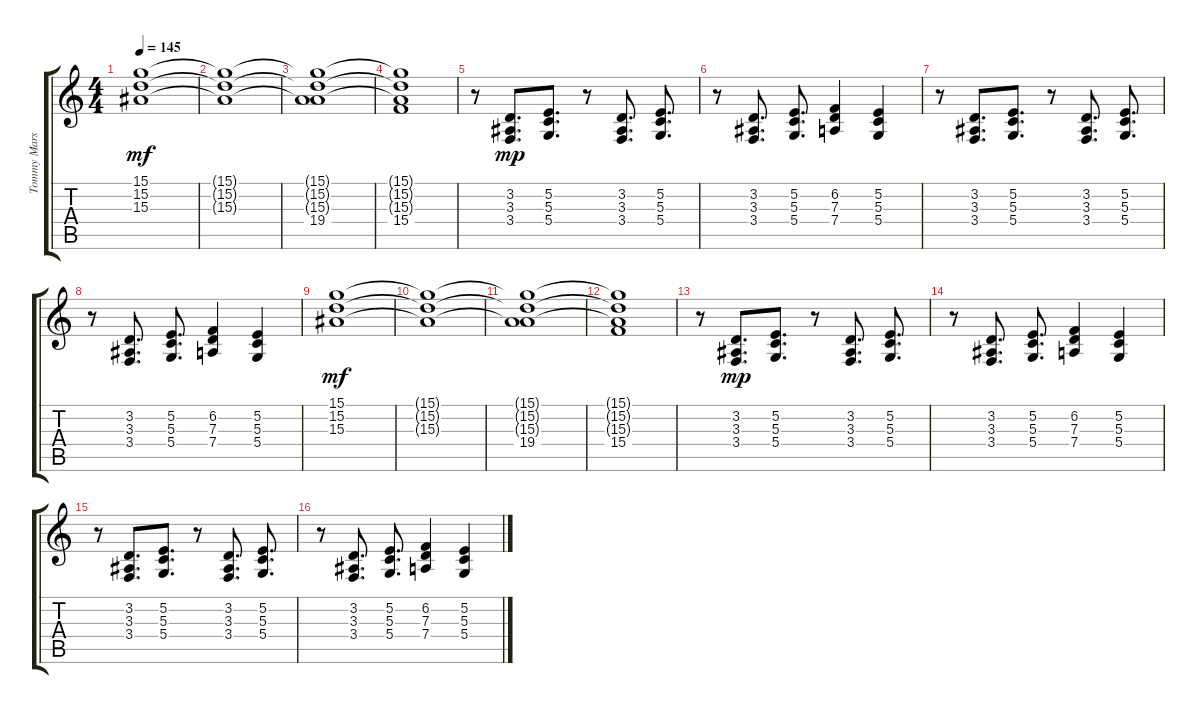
\track ("Tommy Mars" "Tommy Mars") {instrument drawbarorgan}
\staff {score tabs}
\tuning (E4 B3 G3 D3 A2 E2) {hide}
\ts (4 4)
\tempo 145
\clef g2
\ks c
(15.1 15.2 15.3).1{dy mf} |
(15.1{t} 15.2{t} 15.3{t}).1 |
(15.1{t} 15.2{t} 15.3{t} 19.4).1 |
(15.1{t} 15.2{t} 15.3{t} 15.4).1 |
r.8{beam merge} (3.2 3.3 3.4).8{d dy mp beam merge} (5.2 5.3 5.4).8{d} r.8{beam merge} (3.2 3.3 3.4).8{d} (5.2 5.3 5.4).8{d} |
r.8{beam merge} (3.2 3.3 3.4).8{d} (5.2 5.3 5.4).8{d} (6.2 7.3 7.4).4{beam merge} (5.2 5.3 5.4).4 |
r.8{beam merge} (3.2 3.3 3.4).8{d beam merge} (5.2 5.3 5.4).8{d} r.8{beam merge} (3.2 3.3 3.4).8{d} (5.2 5.3 5.4).8{d} |
r.8{beam merge} (3.2 3.3 3.4).8{d} (5.2 5.3 5.4).8{d} (6.2 7.3 7.4).4{beam merge} (5.2 5.3 5.4).4 |
(15.1 15.2 15.3).1{dy mf} |
(15.1{t} 15.2{t} 15.3{t}).1 |
(15.1{t} 15.2{t} 15.3{t} 19.4).1 |
(15.1{t} 15.2{t} 15.3{t} 15.4).1 |
r.8{beam merge} (3.2 3.3 3.4).8{d dy mp beam merge} (5.2 5.3 5.4).8{d} r.8{beam merge} (3.2 3.3 3.4).8{d} (5.2 5.3 5.4).8{d} |
r.8{beam merge} (3.2 3.3 3.4).8{d} (5.2 5.3 5.4).8{d} (6.2 7.3 7.4).4{beam merge} (5.2 5.3 5.4).4 |
r.8{beam merge} (3.2 3.3 3.4).8{d beam merge} (5.2 5.3 5.4).8{d} r.8{beam merge} (3.2 3.3 3.4).8{d} (5.2 5.3 5.4).8{d} |
r.8{beam merge} (3.2 3.3 3.4).8{d} (5.2 5.3 5.4).8{d} (6.2 7.3 7.4).4{beam merge} (5.2 5.3 5.4).4
